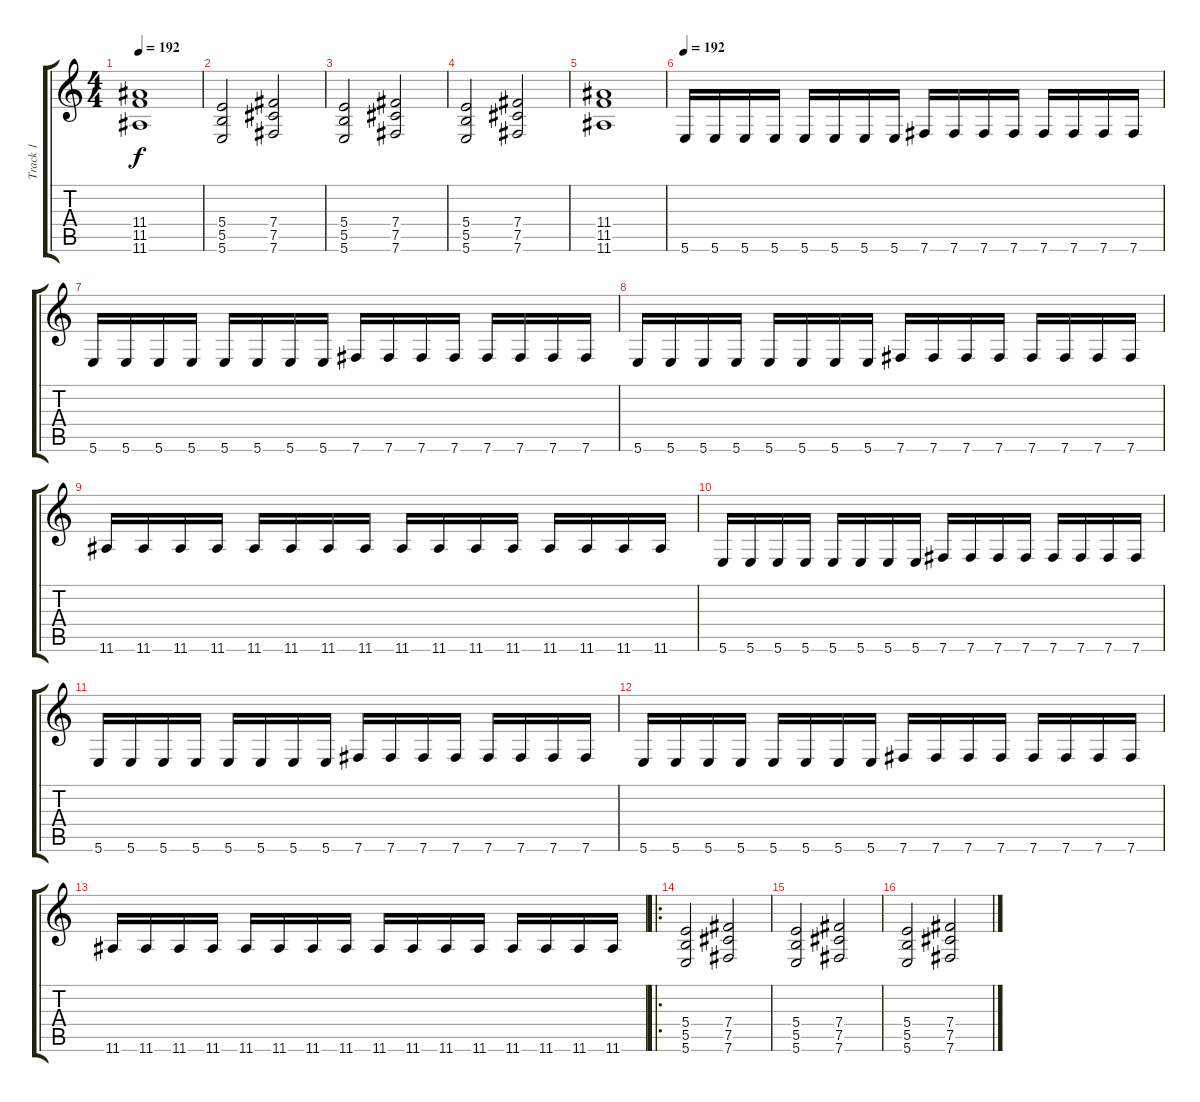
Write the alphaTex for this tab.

\track ("Track 1" "Track 1") {instrument distortionguitar}
\staff {score tabs}
\tuning (Db4 Ab3 E3 B2 Gb2 B1) {hide}
\ts (4 4)
\tempo 192
\clef g2
\ks c
(11.4 11.5 11.6).1{dy f} |
(5.4 5.5 5.6).2 (7.4 7.5 7.6).2 |
(5.4 5.5 5.6).2 (7.4 7.5 7.6).2 |
(5.4 5.5 5.6).2 (7.4 7.5 7.6).2 |
(11.4 11.5 11.6).1 |
\tempo 192
5.6.16 5.6.16 5.6.16 5.6.16 5.6.16 5.6.16 5.6.16 5.6.16 7.6.16 7.6.16 7.6.16 7.6.16 7.6.16 7.6.16 7.6.16 7.6.16 |
5.6.16 5.6.16 5.6.16 5.6.16 5.6.16 5.6.16 5.6.16 5.6.16 7.6.16 7.6.16 7.6.16 7.6.16 7.6.16 7.6.16 7.6.16 7.6.16 |
5.6.16 5.6.16 5.6.16 5.6.16 5.6.16 5.6.16 5.6.16 5.6.16 7.6.16 7.6.16 7.6.16 7.6.16 7.6.16 7.6.16 7.6.16 7.6.16 |
11.6.16 11.6.16 11.6.16 11.6.16 11.6.16 11.6.16 11.6.16 11.6.16 11.6.16 11.6.16 11.6.16 11.6.16 11.6.16 11.6.16 11.6.16 11.6.16 |
5.6.16 5.6.16 5.6.16 5.6.16 5.6.16 5.6.16 5.6.16 5.6.16 7.6.16 7.6.16 7.6.16 7.6.16 7.6.16 7.6.16 7.6.16 7.6.16 |
5.6.16 5.6.16 5.6.16 5.6.16 5.6.16 5.6.16 5.6.16 5.6.16 7.6.16 7.6.16 7.6.16 7.6.16 7.6.16 7.6.16 7.6.16 7.6.16 |
5.6.16 5.6.16 5.6.16 5.6.16 5.6.16 5.6.16 5.6.16 5.6.16 7.6.16 7.6.16 7.6.16 7.6.16 7.6.16 7.6.16 7.6.16 7.6.16 |
11.6.16 11.6.16 11.6.16 11.6.16 11.6.16 11.6.16 11.6.16 11.6.16 11.6.16 11.6.16 11.6.16 11.6.16 11.6.16 11.6.16 11.6.16 11.6.16 |
\ro
(5.4 5.5 5.6).2 (7.4 7.5 7.6).2 |
(5.4 5.5 5.6).2 (7.4 7.5 7.6).2 |
(5.4 5.5 5.6).2 (7.4 7.5 7.6).2
